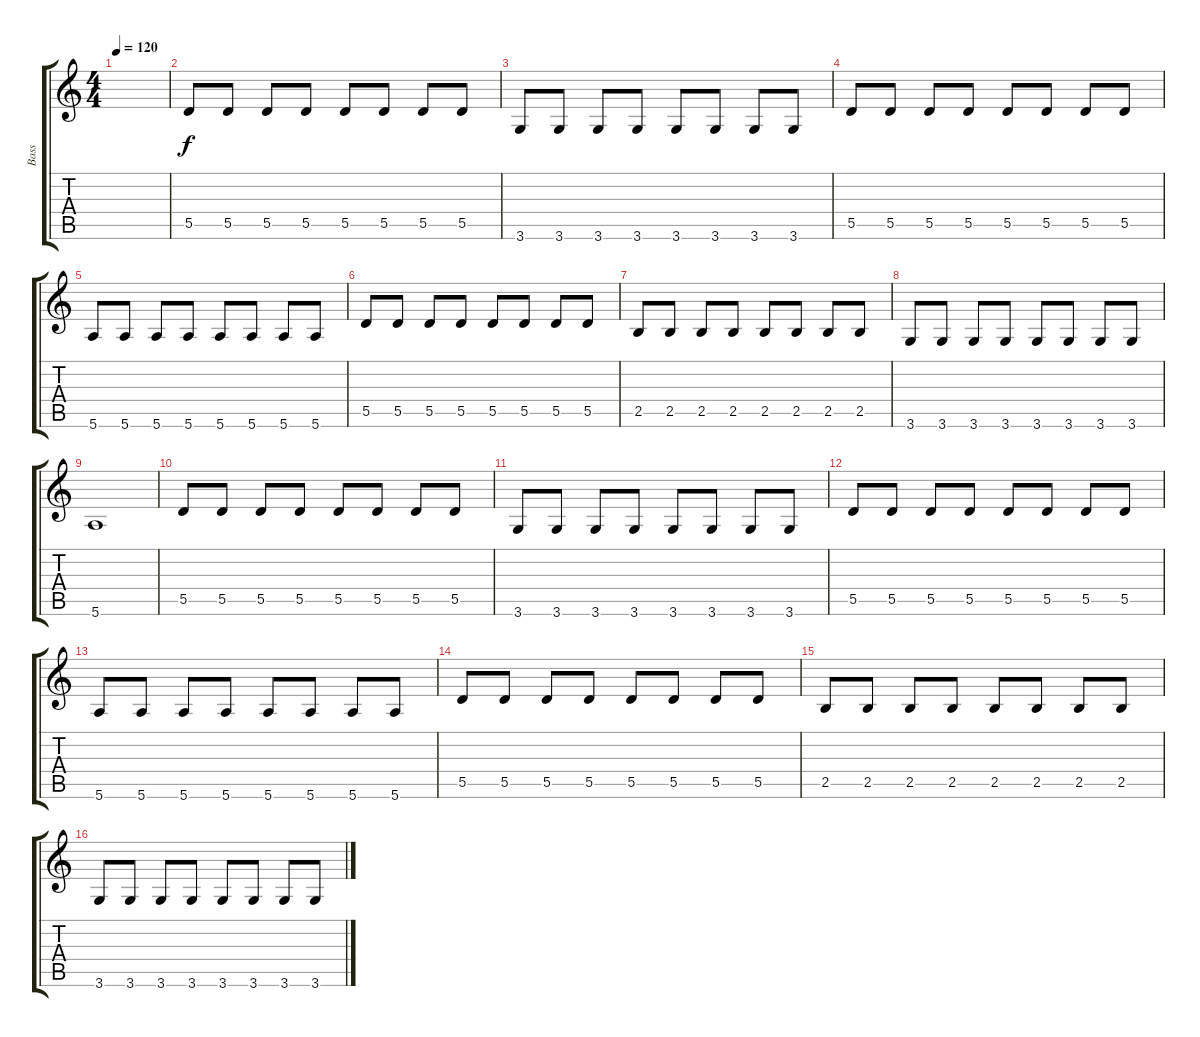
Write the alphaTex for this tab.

\track ("Bass" "Bass") {instrument electricbassfinger}
\staff {score tabs}
\tuning (E4 B3 G3 D3 A2 E2) {hide}
\ts (4 4)
\tempo 120
\clef g2
\ks c
|
5.5.8 5.5.8 5.5.8 5.5.8 5.5.8 5.5.8 5.5.8 5.5.8 |
3.6.8 3.6.8 3.6.8 3.6.8 3.6.8 3.6.8 3.6.8 3.6.8 |
5.5.8 5.5.8 5.5.8 5.5.8 5.5.8 5.5.8 5.5.8 5.5.8 |
5.6.8 5.6.8 5.6.8 5.6.8 5.6.8 5.6.8 5.6.8 5.6.8 |
5.5.8 5.5.8 5.5.8 5.5.8 5.5.8 5.5.8 5.5.8 5.5.8 |
2.5.8 2.5.8 2.5.8 2.5.8 2.5.8 2.5.8 2.5.8 2.5.8 |
3.6.8 3.6.8 3.6.8 3.6.8 3.6.8 3.6.8 3.6.8 3.6.8 |
5.6.1 |
5.5.8 5.5.8 5.5.8 5.5.8 5.5.8 5.5.8 5.5.8 5.5.8 |
3.6.8 3.6.8 3.6.8 3.6.8 3.6.8 3.6.8 3.6.8 3.6.8 |
5.5.8 5.5.8 5.5.8 5.5.8 5.5.8 5.5.8 5.5.8 5.5.8 |
5.6.8 5.6.8 5.6.8 5.6.8 5.6.8 5.6.8 5.6.8 5.6.8 |
5.5.8 5.5.8 5.5.8 5.5.8 5.5.8 5.5.8 5.5.8 5.5.8 |
2.5.8 2.5.8 2.5.8 2.5.8 2.5.8 2.5.8 2.5.8 2.5.8 |
3.6.8 3.6.8 3.6.8 3.6.8 3.6.8 3.6.8 3.6.8 3.6.8
